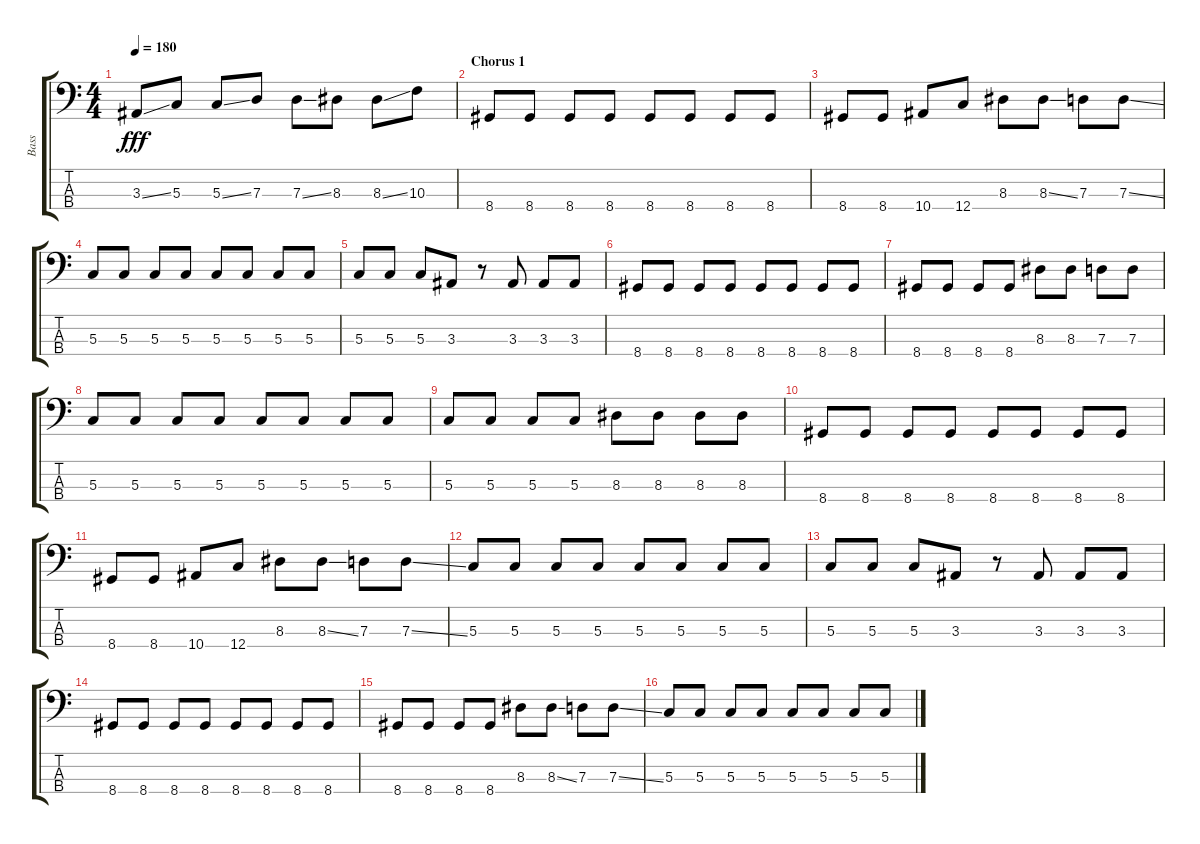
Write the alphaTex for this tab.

\track ("Bass" "Bass") {instrument electricbassfinger}
\staff {score tabs}
\tuning (F2 C2 G1 C1) {hide}
\ts (4 4)
\tempo 180
\clef f4
\ks c
3.3{ss}.8{dy fff} 5.3.8 5.3{ss}.8 7.3.8 7.3{ss}.8 8.3.8 8.3{ss}.8 10.3.8 |
\section ("" "Chorus 1")
8.4.8 8.4.8 8.4.8 8.4.8 8.4.8 8.4.8 8.4.8 8.4.8 |
8.4.8 8.4.8 10.4.8 12.4.8 8.3.8 8.3{ss}.8 7.3.8 7.3{ss}.8 |
5.3.8 5.3.8 5.3.8 5.3.8 5.3.8 5.3.8 5.3.8 5.3.8 |
5.3.8 5.3.8 5.3.8 3.3.8 r.8 3.3.8 3.3.8 3.3.8 |
8.4.8 8.4.8 8.4.8 8.4.8 8.4.8 8.4.8 8.4.8 8.4.8 |
8.4.8 8.4.8 8.4.8 8.4.8 8.3.8 8.3.8 7.3.8 7.3.8 |
5.3.8 5.3.8 5.3.8 5.3.8 5.3.8 5.3.8 5.3.8 5.3.8 |
5.3.8 5.3.8 5.3.8 5.3.8 8.3.8 8.3.8 8.3.8 8.3.8 |
8.4.8 8.4.8 8.4.8 8.4.8 8.4.8 8.4.8 8.4.8 8.4.8 |
8.4.8 8.4.8 10.4.8 12.4.8 8.3.8 8.3{ss}.8 7.3.8 7.3{ss}.8 |
5.3.8 5.3.8 5.3.8 5.3.8 5.3.8 5.3.8 5.3.8 5.3.8 |
5.3.8 5.3.8 5.3.8 3.3.8 r.8 3.3.8 3.3.8 3.3.8 |
8.4.8 8.4.8 8.4.8 8.4.8 8.4.8 8.4.8 8.4.8 8.4.8 |
8.4.8 8.4.8 8.4.8 8.4.8 8.3.8 8.3{ss}.8 7.3.8 7.3{ss}.8 |
5.3.8 5.3.8 5.3.8 5.3.8 5.3.8 5.3.8 5.3.8 5.3.8
